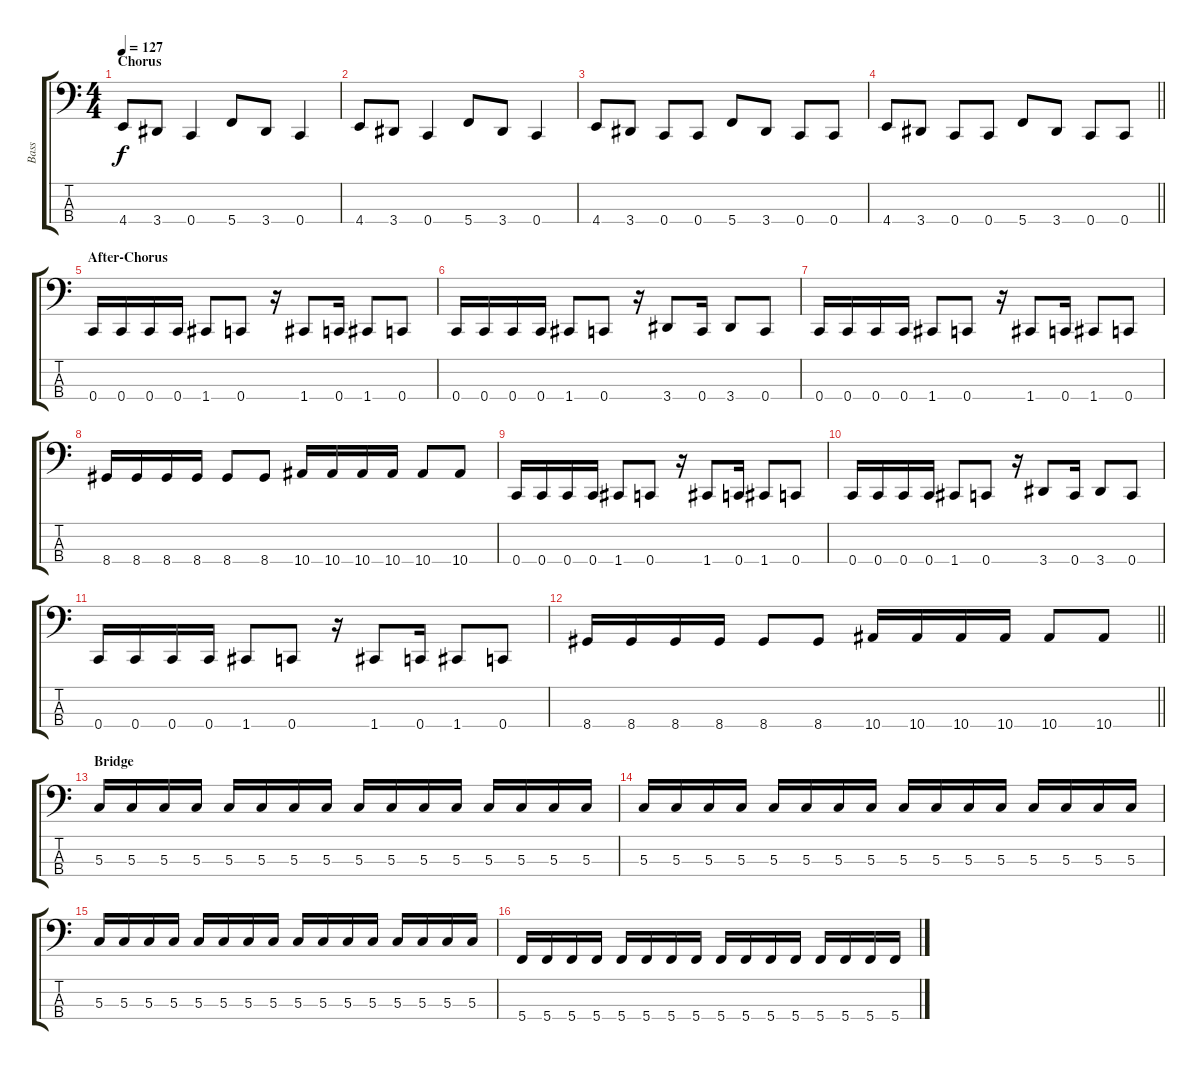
\track ("Bass" "Bass") {instrument electricbasspick}
\staff {score tabs}
\tuning (F2 C2 G1 C1) {hide}
\ts (4 4)
\section ("" "Chorus")
\tempo 127
\clef f4
\ks c
4.4.8{dy f} 3.4.8 0.4.4 5.4.8 3.4.8 0.4.4 |
4.4.8 3.4.8 0.4.4 5.4.8 3.4.8 0.4.4 |
4.4.8 3.4.8 0.4.8 0.4.8 5.4.8 3.4.8 0.4.8 0.4.8 |
\barLineRight lightlight
4.4.8 3.4.8 0.4.8 0.4.8 5.4.8 3.4.8 0.4.8 0.4.8 |
\section ("" "After-Chorus")
0.4.16 0.4.16 0.4.16 0.4.16 1.4.8 0.4.8 r.16 1.4.8 0.4.16 1.4.8 0.4.8 |
0.4.16 0.4.16 0.4.16 0.4.16 1.4.8 0.4.8 r.16 3.4.8 0.4.16 3.4.8 0.4.8 |
0.4.16 0.4.16 0.4.16 0.4.16 1.4.8 0.4.8 r.16 1.4.8 0.4.16 1.4.8 0.4.8 |
8.4.16 8.4.16 8.4.16 8.4.16 8.4.8 8.4.8 10.4.16 10.4.16 10.4.16 10.4.16 10.4.8 10.4.8 |
0.4.16 0.4.16 0.4.16 0.4.16 1.4.8 0.4.8 r.16 1.4.8 0.4.16 1.4.8 0.4.8 |
0.4.16 0.4.16 0.4.16 0.4.16 1.4.8 0.4.8 r.16 3.4.8 0.4.16 3.4.8 0.4.8 |
0.4.16 0.4.16 0.4.16 0.4.16 1.4.8 0.4.8 r.16 1.4.8 0.4.16 1.4.8 0.4.8 |
\barLineRight lightlight
8.4.16 8.4.16 8.4.16 8.4.16 8.4.8 8.4.8 10.4.16 10.4.16 10.4.16 10.4.16 10.4.8 10.4.8 |
\section ("" "Bridge")
5.3.16 5.3.16 5.3.16 5.3.16 5.3.16 5.3.16 5.3.16 5.3.16 5.3.16 5.3.16 5.3.16 5.3.16 5.3.16 5.3.16 5.3.16 5.3.16 |
5.3.16 5.3.16 5.3.16 5.3.16 5.3.16 5.3.16 5.3.16 5.3.16 5.3.16 5.3.16 5.3.16 5.3.16 5.3.16 5.3.16 5.3.16 5.3.16 |
5.3.16 5.3.16 5.3.16 5.3.16 5.3.16 5.3.16 5.3.16 5.3.16 5.3.16 5.3.16 5.3.16 5.3.16 5.3.16 5.3.16 5.3.16 5.3.16 |
5.4.16 5.4.16 5.4.16 5.4.16 5.4.16 5.4.16 5.4.16 5.4.16 5.4.16 5.4.16 5.4.16 5.4.16 5.4.16 5.4.16 5.4.16 5.4.16
